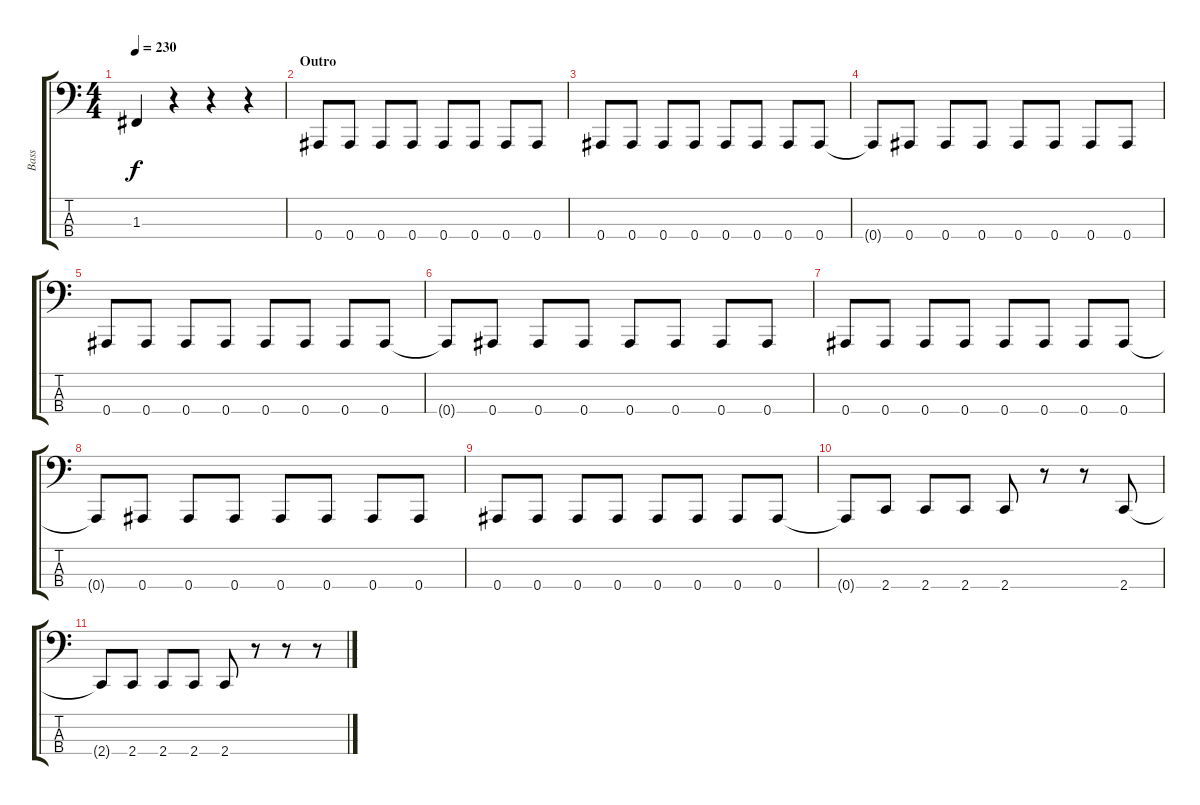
\track ("Bass" "Bass") {instrument electricbasspick}
\staff {score tabs}
\tuning (Eb2 Bb1 F1 Bb0) {hide}
\ts (4 4)
\tempo 230
\clef f4
\ks c
1.3.4{dy f} r.4 r.4 r.4 |
\section ("" "Outro")
0.4.8 0.4.8 0.4.8 0.4.8 0.4.8 0.4.8 0.4.8 0.4.8 |
0.4.8 0.4.8 0.4.8 0.4.8 0.4.8 0.4.8 0.4.8 0.4.8 |
0.4{t}.8 0.4.8 0.4.8 0.4.8 0.4.8 0.4.8 0.4.8 0.4.8 |
0.4.8 0.4.8 0.4.8 0.4.8 0.4.8 0.4.8 0.4.8 0.4.8 |
0.4{t}.8 0.4.8 0.4.8 0.4.8 0.4.8 0.4.8 0.4.8 0.4.8 |
0.4.8 0.4.8 0.4.8 0.4.8 0.4.8 0.4.8 0.4.8 0.4.8 |
0.4{t}.8 0.4.8 0.4.8 0.4.8 0.4.8 0.4.8 0.4.8 0.4.8 |
0.4.8 0.4.8 0.4.8 0.4.8 0.4.8 0.4.8 0.4.8 0.4.8 |
0.4{t}.8 2.4.8 2.4.8 2.4.8 2.4.8 r.8 r.8 2.4.8 |
2.4{t}.8 2.4.8 2.4.8 2.4.8 2.4.8 r.8 r.8 r.8
